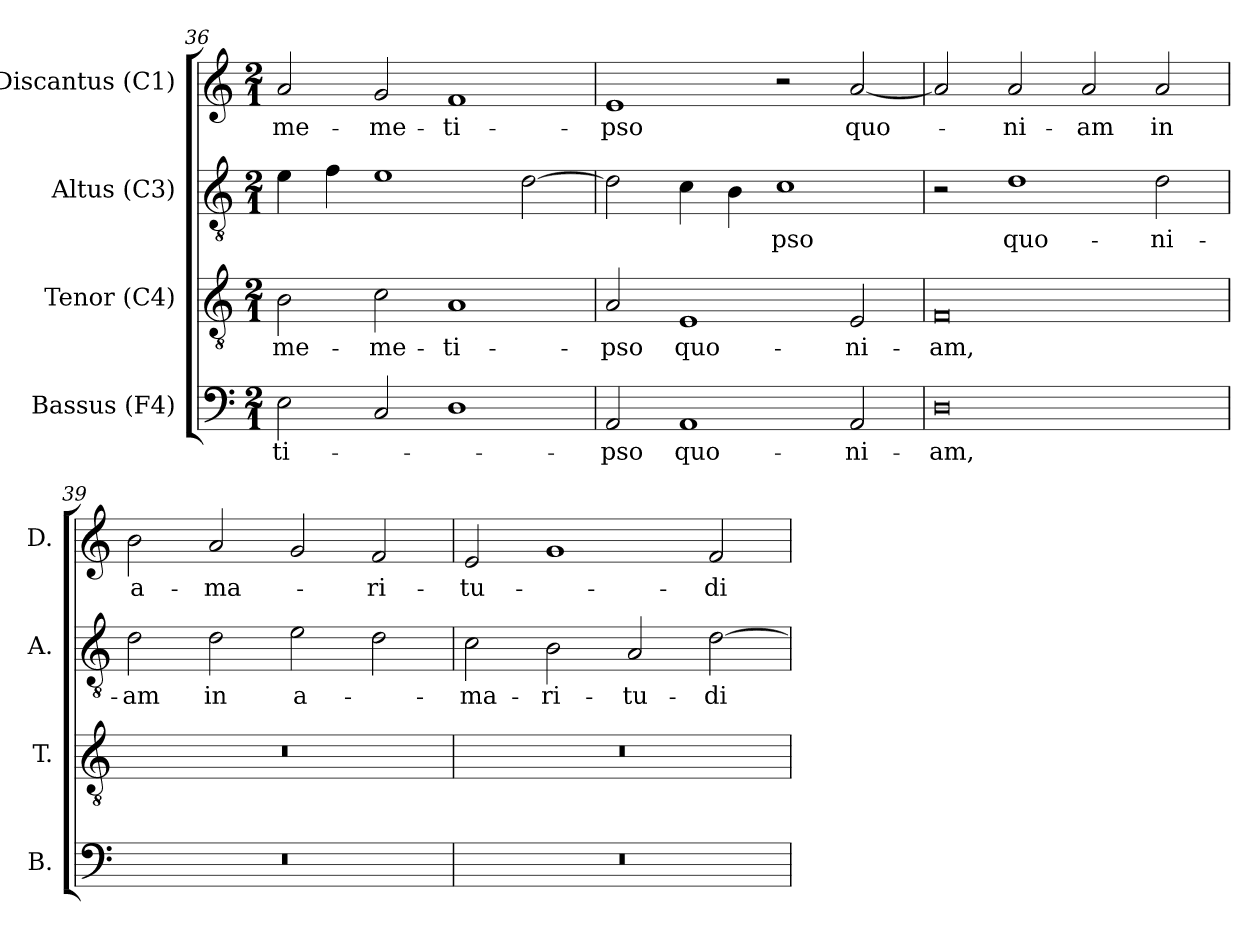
**kern	**text	**kern	**text	**kern	**text	**kern	**text
*part4	*part4	*part3	*part3	*part2	*part2	*part1	*part1
*staff4	*staff4	*staff3	*staff3	*staff2	*staff2	*staff1	*staff1
*I"Bassus (F4)	*	*I"Tenor (C4)	*	*I"Altus (C3)	*	*I"Discantus (C1)	*
*I'B.	*	*I'T.	*	*I'A.	*	*I'D.	*
*clefF4	*	*clefGv2	*	*clefGv2	*	*clefG2	*
*	*	*ITrd7c12	*	*ITrd7c12	*	*	*
*k[]	*	*k[]	*	*k[]	*	*k[]	*
*C:	*	*C:	*	*C:	*	*C:	*
*M2/1	*	*M2/1	*	*M2/1	*	*M2/1	*
=36	=36	=36	=36	=36	=36	=36	=36
!	!LO:LY:b:color=#000000	!	!	!	!	!	!
!	!	!	!LO:LY:b:color=#000000	!	!	!	!
!	!	!	!	!	!	!	!LO:LY:b:color=#000000
2Ei\	-ti-	2BBi\	me-	4Ei\	.	2ai/	me-
.	.	.	.	4Fi\	.	.	.
!	!	!	!LO:LY:b:color=#000000	!	!	!	!
!	!	!	!	!	!	!	!LO:LY:b:color=#000000
2Ci/	.	2Ci\	-me-	1Ei	.	2gi/	-me-
!	!	!	!LO:LY:b:color=#000000	!	!	!	!
!	!	!	!	!	!	!	!LO:LY:b:color=#000000
1Di	.	1AAi	-ti-	.	.	1fi	-ti-
.	.	.	.	[2Di\	.	.	.
!!LO:LB:g=z
=37	=37	=37	=37	=37	=37	=37	=37
!	!LO:LY:b:color=#000000	!	!	!	!	!	!
!	!	!	!LO:LY:b:color=#000000	!	!	!	!
!	!	!	!	!	!	!	!LO:LY:b:color=#000000
2AAi/	-pso	2AAi/	-pso	2Di\]	.	1ei	-pso
!	!LO:LY:b:color=#000000	!	!	!	!	!	!
!	!	!	!LO:LY:b:color=#000000	!	!	!	!
1AAi	quo-	1EEi	quo-	4Ci\	.	.	.
.	.	.	.	4BBi\	.	.	.
!	!	!	!	!	!LO:LY:b:color=#000000	!	!
.	.	.	.	1Ci	-pso	2r	.
!	!LO:LY:b:color=#000000	!	!	!	!	!	!
!	!	!	!LO:LY:b:color=#000000	!	!	!	!
!	!	!	!	!	!	!	!LO:LY:b:color=#000000
2AAi/	-ni-	2EEi/	-ni-	.	.	[2ai/	quo-
=38	=38	=38	=38	=38	=38	=38	=38
!	!LO:LY:b:color=#000000	!	!	!	!	!	!
!	!	!	!LO:LY:b:color=#000000	!	!	!	!
0Di	-am,	0FFi	-am,	2r	.	2ai/]	.
!	!	!	!	!	!LO:LY:b:color=#000000	!	!
!	!	!	!	!	!	!	!LO:LY:b:color=#000000
.	.	.	.	1Di	quo-	2ai/	-ni-
!	!	!	!	!	!	!	!LO:LY:b:color=#000000
.	.	.	.	.	.	2ai/	-am
!	!	!	!	!	!LO:LY:b:color=#000000	!	!
!	!	!	!	!	!	!	!LO:LY:b:color=#000000
.	.	.	.	2Di\	-ni-	2ai/	in
=39	=39	=39	=39	=39	=39	=39	=39
!LO:N:vis=1	!	!LO:N:vis=1	!	!	!	!	!
!	!	!	!	!	!LO:LY:b:color=#000000	!	!
!	!	!	!	!	!	!	!LO:LY:b:color=#000000
0r	.	0r	.	2Di\	-am	2bi\	a-
!	!	!	!	!	!LO:LY:b:color=#000000	!	!
!	!	!	!	!	!	!	!LO:LY:b:color=#000000
.	.	.	.	2Di\	in	2ai/	-ma-
!	!	!	!	!	!LO:LY:b:color=#000000	!	!
.	.	.	.	2Ei\	a-	2gi/	.
!	!	!	!	!	!	!	!LO:LY:b:color=#000000
.	.	.	.	2Di\	.	2fi/	-ri-
=40	=40	=40	=40	=40	=40	=40	=40
!LO:N:vis=1	!	!LO:N:vis=1	!	!	!	!	!
!	!	!	!	!	!LO:LY:b:color=#000000	!	!
!	!	!	!	!	!	!	!LO:LY:b:color=#000000
0r	.	0r	.	2Ci\	-ma-	2ei/	-tu-
!	!	!	!	!	!LO:LY:b:color=#000000	!	!
.	.	.	.	2BBi\	-ri-	1gi	.
!	!	!	!	!	!LO:LY:b:color=#000000	!	!
.	.	.	.	2AAi/	-tu-	.	.
!	!	!	!	!	!LO:LY:b:color=#000000	!	!
!	!	!	!	!	!	!	!LO:LY:b:color=#000000
.	.	.	.	[2Di\	-di-	2fi/	-di-
=	=	=	=	=	=	=	=
*-	*-	*-	*-	*-	*-	*-	*-
